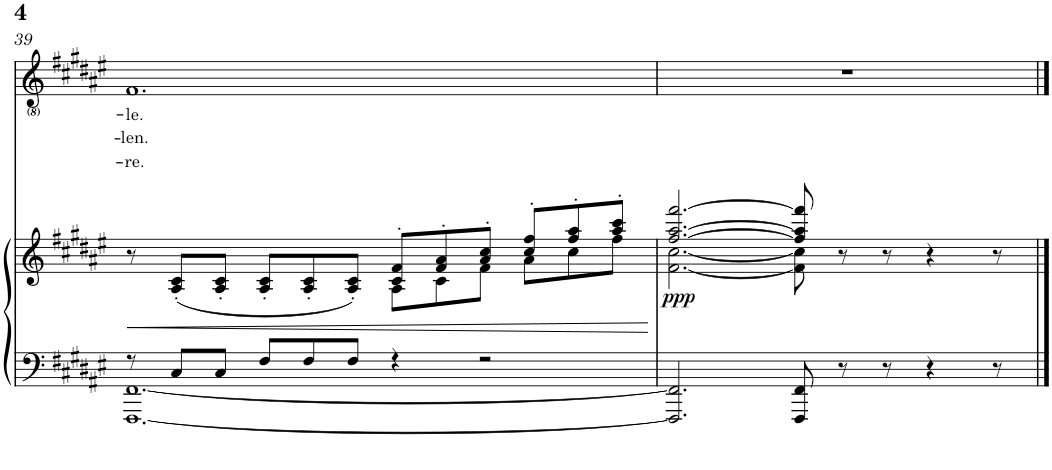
**kern	**kern	**dynam	**kern	**text	**text	**text
*part2	*part2	*part2	*part1	*part1	*part1	*part1
*staff3	*staff2	*staff2/3	*staff1	*staff1	*staff1	*staff1
*I"Piano	*	*	*I"Voice	*	*	*
*I'Pno	*	*	*	*	*	*
!!LO:PB:g=z
*clefF4	*clefG2	*	*clefG2	*	*	*
*k[f#c#g#d#a#e#]	*k[f#c#g#d#a#e#]	*	*k[f#c#g#d#a#e#]	*	*	*
*M12/8	*M12/8	*	*M12/8	*	*	*
=39	=39	=39	=39	=39	=39	=39
*^	*	*	*	*	*	*
!	!	!	!LO:HP:b	!	!LO:LY:b	!LO:LY:b	!LO:LY:b
*	*	*^	*	*	*	*	*
8r	[1.FFF# [1.FF#	8r	8ryy	<	1.f#	-le.	-len.	-re.
8C#/L	.	(8A#/' 8c#/'L	4ryy	.	.	.	.	.
8C#/J	.	8A#/' 8c#/'J	.	.	.	.	.	.
8F#/L	.	8A#/' 8c#/'L	4.ryy	.	.	.	.	.
8F#/	.	8A#/' 8c#/'	.	.	.	.	.	.
8F#/J	.	8A#/' 8c#/'J)	.	.	.	.	.	.
4r	.	8c#/' 8f#/'L	8A#\L	.	.	.	.	.
.	.	8f#/' 8a#/'	8c#\	.	.	.	.	.
2r	.	8a#/' 8cc#/'J	8f#\J	.	.	.	.	.
.	.	8cc#/' 8ff#/'L	8a#\L	.	.	.	.	.
.	.	8ff#/' 8aa#/'	8cc#\	.	.	.	.	.
.	.	8aa#/' 8ccc#/'J	8ff#\J	.	.	.	.	.
*v	*v	*	*	*	*	*	*	*
*	*v	*v	*	*	*	*	*
.	.	[	.	.	.	.
=40	=40	=40	=40	=40	=40	=40
*	*^	*	*	*	*	*
!	!	!	!LO:DY:b	!	!	!	!
2.FFF#/] 2.FF#/]	[2.ff#/ [2.aa#/ [2.fff#/	[2.f#\ [2.cc#\	ppp	1.r	.	.	.
8FFF#/ 8FF#/	8ff#/] 8aa#/] 8fff#/]	8f#\] 8cc#\]	.	.	.	.	.
8r	8r	8ryy	.	.	.	.	.
8r	8r	8ryy	.	.	.	.	.
4r	4r	4ryy	.	.	.	.	.
8r	8r	8ryy	.	.	.	.	.
*	*v	*v	*	*	*	*	*
==	==	==	==	==	==	==
*-	*-	*-	*-	*-	*-	*-
